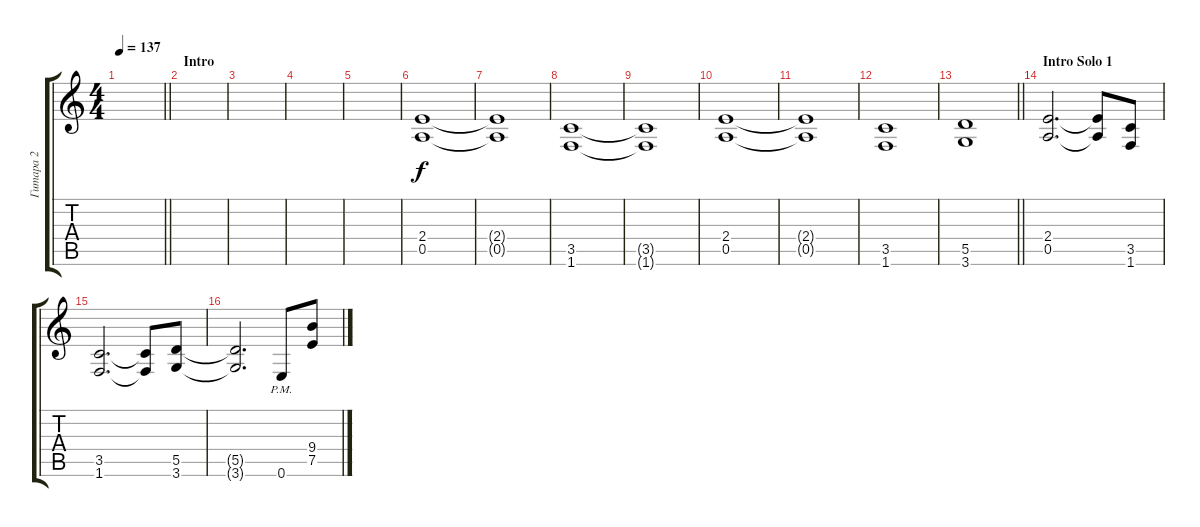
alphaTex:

\track ("Гитара 2" "Гитара 2") {instrument distortionguitar}
\staff {score tabs}
\tuning (E4 B3 G3 D3 A2 E2) {hide}
\ts (4 4)
\tempo 137
\clef g2
\barLineRight lightlight
\ks aminor
|
\section ("" "Intro")
|
|
|
|
(2.4 0.5).1 |
(2.4{t} 0.5{t}).1 |
(3.5 1.6).1 |
(3.5{t} 1.6{t}).1 |
(2.4 0.5).1 |
(2.4{t} 0.5{t}).1 |
(3.5 1.6).1 |
\barLineRight lightlight
(5.5 3.6).1 |
\section ("" "Intro Solo 1")
(2.4 0.5).2{d} (2.4{t} 0.5{t}).8 (3.5 1.6).8 |
(3.5 1.6).2{d} (3.5{t} 1.6{t}).8 (5.5 3.6).8 |
(5.5{t} 3.6{t}).2{d} 0.6{pm}.8 (9.4 7.5).8
